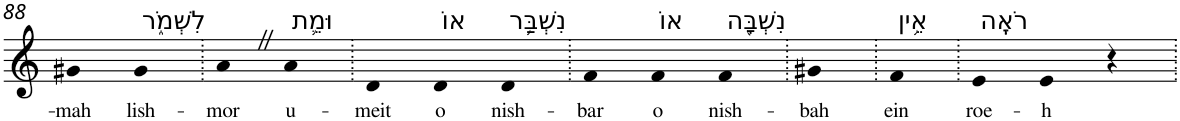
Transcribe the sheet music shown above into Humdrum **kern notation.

**kern	**text
*part1	*part1
*staff1	*staff1
*I"Piano	*
*I'Pno	*
!!LO:PB:g=z
*clefG2	*
*k[]	*
=88	=88
!	!LO:LY:b
4g#X	-mah
!LO:TX:a:t=לִשְׁמֹ֑ר	!
!	!LO:LY:b
4g#	lish-
=89.	=89.
!	!LO:LY:b
4aZ	-mor
!LO:TX:a:t=וּמֵ֛ת	!
!	!LO:LY:b
4a	u-
=90.	=90.
!	!LO:LY:b
4d	-meit
!LO:TX:a:t=אוֹ	!
!	!LO:LY:b
4d	o
!LO:TX:a:t=נִשְׁבַּ֥ר	!
!	!LO:LY:b
4d	nish-
=91.	=91.
!	!LO:LY:b
4f	-bar
!LO:TX:a:t=אוֹ	!
!	!LO:LY:b
4f	o
!LO:TX:a:t=נִשְׁבָּ֖ה	!
!	!LO:LY:b
4f	nish-
=92.	=92.
!	!LO:LY:b
4g#X	-bah
=93.	=93.
!LO:TX:a:t=אֵ֥ין	!
!	!LO:LY:b
4f	ein
=94.	=94.
!LO:TX:a:t=רֹאֶֽה	!
!	!LO:LY:b
4e	roe-
!	!LO:LY:b
4e	-h
4r	.
=.	=.
*-	*-
